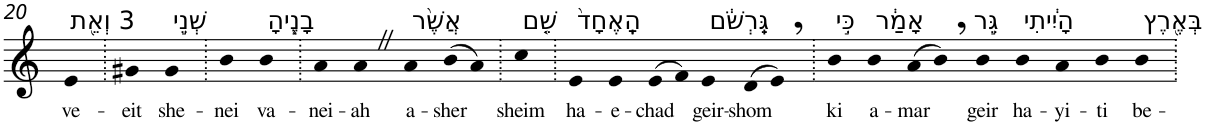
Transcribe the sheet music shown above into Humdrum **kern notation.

**kern	**text
*part1	*part1
*staff1	*staff1
*I"Piano	*
*I'Pno	*
!!LO:PB:g=z
*clefG2	*
*k[]	*
=20	=20
!LO:TX:a:t=3 וְאֵ֖ת	!
!	!LO:LY:b
4e	ve-
=21.	=21.
!	!LO:LY:b
4g#X	-eit
!LO:TX:a:t=שְׁנֵ֣י	!
!	!LO:LY:b
4g#	she-
=22.	=22.
!	!LO:LY:b
4b	-nei
!LO:TX:a:t=בָנֶ֑יהָ	!
!	!LO:LY:b
4b	va-
=23.	=23.
!	!LO:LY:b
4a	-nei-
!	!LO:LY:b
4aZ	-ah
!LO:TX:a:t=אֲשֶׁ֨ר	!
!	!LO:LY:b
4a	a-
!	!LO:LY:b
(>8b	-sher
8a)	.
=24.	=24.
!LO:TX:a:t=שֵׁ֤ם	!
!	!LO:LY:b
4cc	sheim
=25.	=25.
!LO:TX:a:t=הָֽאֶחָד֙	!
!	!LO:LY:b
4e	ha-
!	!LO:LY:b
4e	-e-
!	!LO:LY:b
(>8e	-chad
8f)	.
!LO:TX:a:t=גֵּֽרְשֹׁ֔ם	!
!	!LO:LY:b
4e	geir-
!	!LO:LY:b
(>8d	-shom
8e,)	.
=26.	=26.
!LO:TX:a:t=כִּ֣י	!
!	!LO:LY:b
4b	ki
!LO:TX:a:t=אָמַ֔ר	!
!	!LO:LY:b
4b	a-
!	!LO:LY:b
(>8a	-mar
8b,)	.
!LO:TX:a:t=גֵּ֣ר	!
!	!LO:LY:b
4b	geir
!LO:TX:a:t=הָיִ֔יתִי	!
!	!LO:LY:b
4b	ha-
!	!LO:LY:b
4a	-yi-
!	!LO:LY:b
4b	-ti
!LO:TX:a:t=בְּאֶ֖רֶץ	!
!	!LO:LY:b
4b	be-
=.	=.
*-	*-
